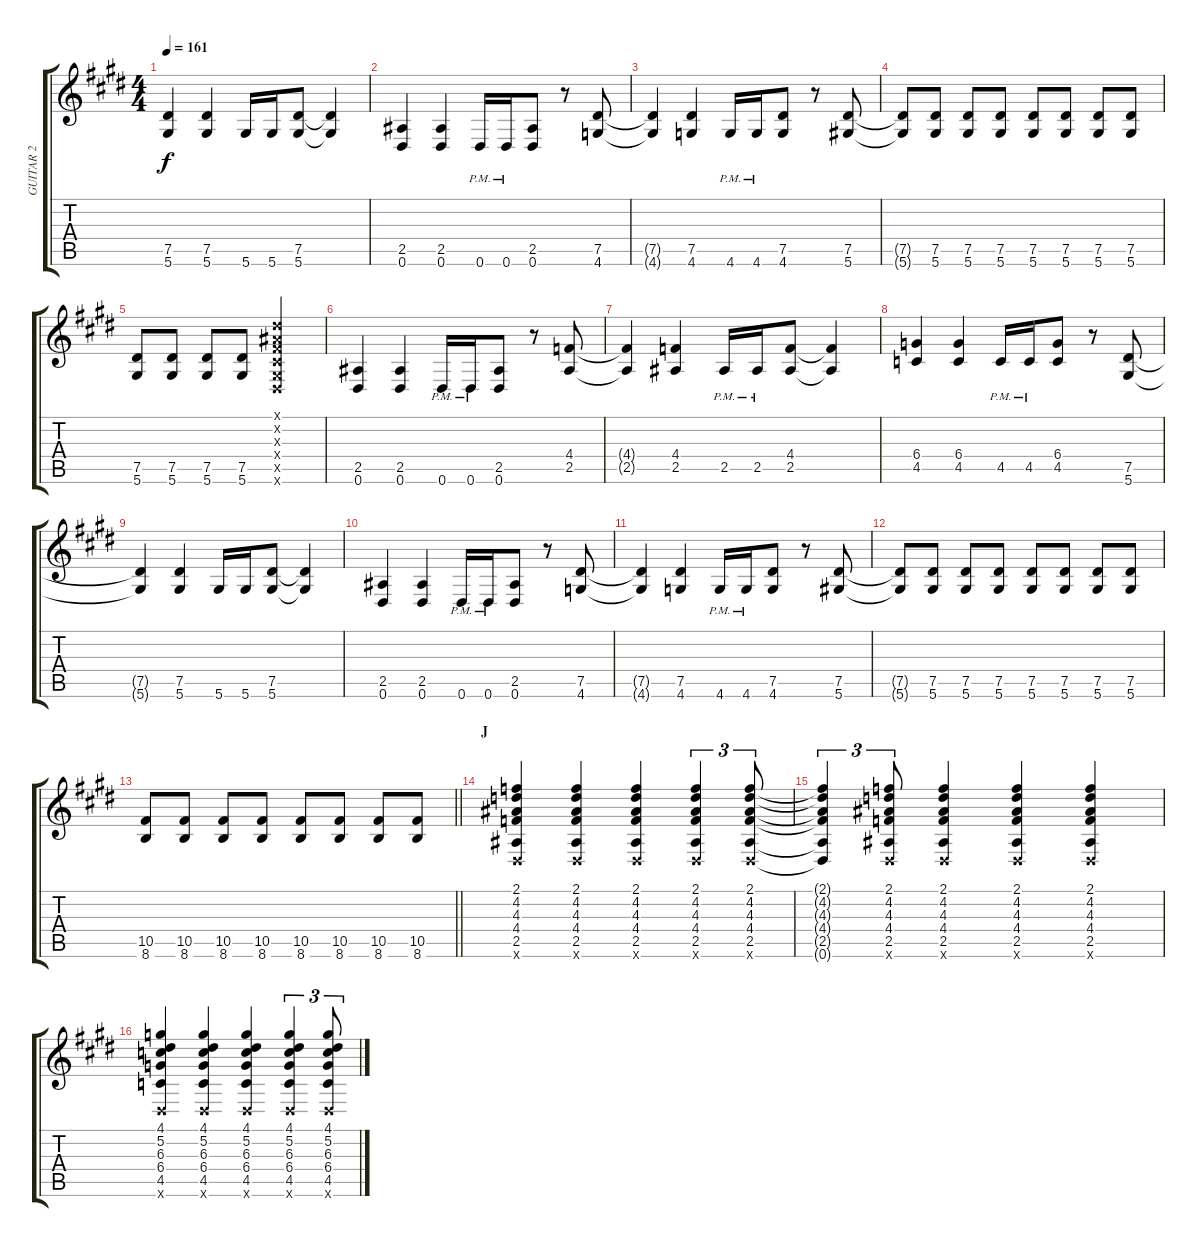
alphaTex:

\track ("GUITAR 2" "GUITAR 2") {instrument distortionguitar}
\staff {score tabs}
\tuning (Eb4 Bb3 Gb3 Db3 Ab2 Eb2) {hide}
\ts (4 4)
\tempo 161
\clef g2
\ks e
(7.5{t} 5.6{t}).4{dy f} (7.5 5.6).4 5.6.16 5.6.16 (7.5 5.6).8 (7.5{t} 5.6{t}).4 |
(2.5 0.6).4{volume 8 balance 3} (2.5 0.6).4 0.6{pm}.16 0.6{pm}.16 (2.5 0.6).8 r.8 (7.5 4.6).8 |
(7.5{t} 4.6{t}).4 (7.5 4.6).4 4.6{pm}.16 4.6{pm}.16 (7.5 4.6).8 r.8 (7.5 5.6).8 |
(7.5{t} 5.6{t}).8 (7.5 5.6).8 (7.5 5.6).8 (7.5 5.6).8 (7.5 5.6).8 (7.5 5.6).8 (7.5 5.6).8 (7.5 5.6).8 |
(7.5 5.6).8 (7.5 5.6).8 (7.5 5.6).8 (7.5 5.6).8 (0.1{x} 0.2{x} 0.3{x} 0.4{x} 0.5{x} 0.6{x}).2 |
(2.5 0.6).4{volume 8 balance 3} (2.5 0.6).4 0.6{pm}.16 0.6{pm}.16 (2.5 0.6).8 r.8 (4.4 2.5).8 |
(4.4{t} 2.5{t}).4 (4.4 2.5).4 2.5{pm}.16 2.5{pm}.16 (4.4 2.5).8 (4.4{t} 2.5{t}).4 |
(6.4 4.5).4 (6.4 4.5).4 4.5{pm}.16 4.5{pm}.16 (6.4 4.5).8 r.8 (7.5 5.6).8 |
(7.5{t} 5.6{t}).4 (7.5 5.6).4 5.6.16 5.6.16 (7.5 5.6).8 (7.5{t} 5.6{t}).4 |
(2.5 0.6).4{volume 8 balance 3} (2.5 0.6).4 0.6{pm}.16 0.6{pm}.16 (2.5 0.6).8 r.8 (7.5 4.6).8 |
(7.5{t} 4.6{t}).4 (7.5 4.6).4 4.6{pm}.16 4.6{pm}.16 (7.5 4.6).8 r.8 (7.5 5.6).8 |
(7.5{t} 5.6{t}).8 (7.5 5.6).8 (7.5 5.6).8 (7.5 5.6).8 (7.5 5.6).8 (7.5 5.6).8 (7.5 5.6).8 (7.5 5.6).8 |
\barLineRight lightlight
(10.5 8.6).8 (10.5 8.6).8 (10.5 8.6).8 (10.5 8.6).8 (10.5 8.6).8 (10.5 8.6).8 (10.5 8.6).8 (10.5 8.6).8 |
\section ("" "J")
(2.1 4.2 4.3 4.4 2.5 0.6{x}).4{volume 8 balance 8 instrument acousticguitarsteel} (2.1 4.2 4.3 4.4 2.5 0.6{x}).4 (2.1 4.2 4.3 4.4 2.5 0.6{x}).4 (2.1 4.2 4.3 4.4 2.5 0.6{x}).4{tu (3 2)} (2.1 4.2 4.3 4.4 2.5 0.6{x}).8{tu (3 2)} |
(2.1{t} 4.2{t} 4.3{t} 4.4{t} 2.5{t} 0.6{t}).4{tu (3 2)} (2.1 4.2 4.3 4.4 2.5 0.6{x}).8{tu (3 2)} (2.1 4.2 4.3 4.4 2.5 0.6{x}).4 (2.1 4.2 4.3 4.4 2.5 0.6{x}).4 (2.1 4.2 4.3 4.4 2.5 0.6{x}).4 |
(4.1 5.2 6.3 6.4 4.5 0.6{x}).4 (4.1 5.2 6.3 6.4 4.5 0.6{x}).4 (4.1 5.2 6.3 6.4 4.5 0.6{x}).4 (4.1 5.2 6.3 6.4 4.5 0.6{x}).4{tu (3 2)} (4.1 5.2 6.3 6.4 4.5 0.6{x}).8{tu (3 2)}
